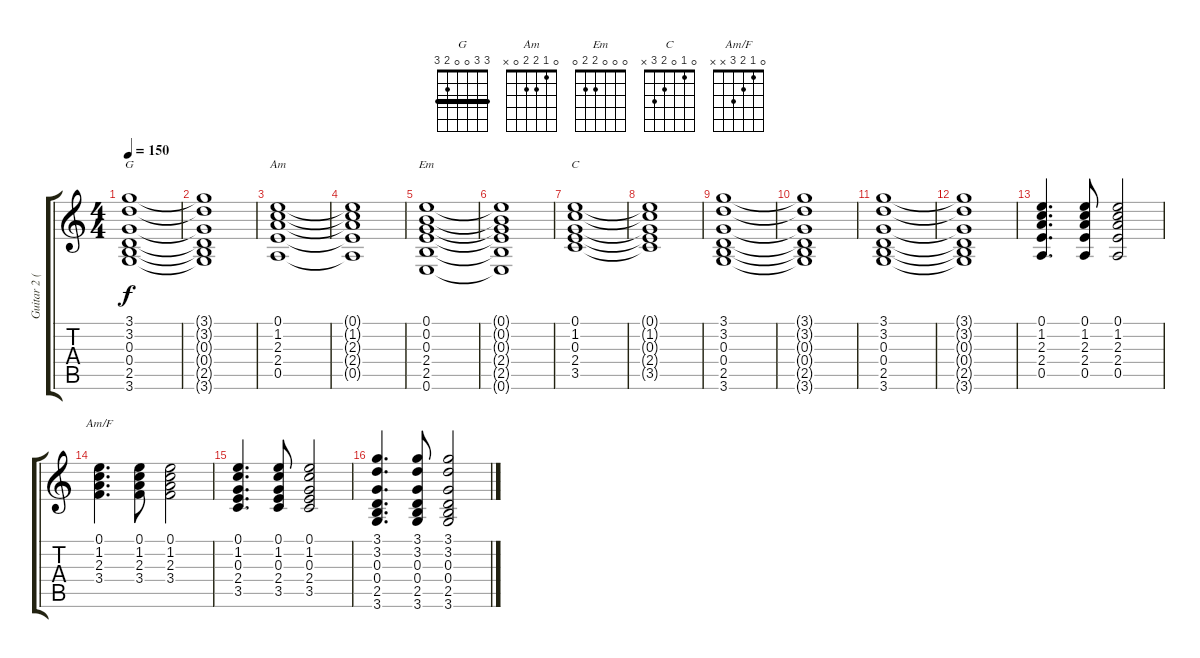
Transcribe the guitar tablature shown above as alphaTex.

\track ("Guitar 2 (Andrew)" "Guitar 2 (") {instrument distortionguitar}
\staff {score tabs}
\tuning (E4 B3 G3 D3 A2 E2) {hide}
\chord ("G" 3 3 0 0 2 3) {barre 3}
\chord ("Am" 0 1 2 2 0 x)
\chord ("Em" 0 0 0 2 2 0)
\chord ("C" 0 1 0 2 3 x)
\chord ("Am/F" 0 1 2 3 x x)
\ts (4 4)
\tempo 150
\clef g2
\ks c
(3.1 3.2 0.3 0.4 2.5 3.6).1{ch "G" dy f} |
(3.1{t} 3.2{t} 0.3{t} 0.4{t} 2.5{t} 3.6{t}).1 |
(0.1 1.2 2.3 2.4 0.5).1{ch "Am"} |
(0.1{t} 1.2{t} 2.3{t} 2.4{t} 0.5{t}).1 |
(0.1 0.2 0.3 2.4 2.5 0.6).1{ch "Em"} |
(0.1{t} 0.2{t} 0.3{t} 2.4{t} 2.5{t} 0.6{t}).1 |
(0.1 1.2 0.3 2.4 3.5).1{ch "C"} |
(0.1{t} 1.2{t} 0.3{t} 2.4{t} 3.5{t}).1 |
(3.1 3.2 0.3 0.4 2.5 3.6).1 |
(3.1{t} 3.2{t} 0.3{t} 0.4{t} 2.5{t} 3.6{t}).1 |
(3.1 3.2 0.3 0.4 2.5 3.6).1 |
(3.1{t} 3.2{t} 0.3{t} 0.4{t} 2.5{t} 3.6{t}).1 |
(0.1 1.2 2.3 2.4 0.5).4{d} (0.1 1.2 2.3 2.4 0.5).8 (0.1 1.2 2.3 2.4 0.5).2 |
(0.1 1.2 2.3 3.4).4{d ch "Am/F"} (0.1 1.2 2.3 3.4).8 (0.1 1.2 2.3 3.4).2 |
(0.1 1.2 0.3 2.4 3.5).4{d} (0.1 1.2 0.3 2.4 3.5).8 (0.1 1.2 0.3 2.4 3.5).2 |
(3.1 3.2 0.3 0.4 2.5 3.6).4{d} (3.1 3.2 0.3 0.4 2.5 3.6).8 (3.1 3.2 0.3 0.4 2.5 3.6).2
